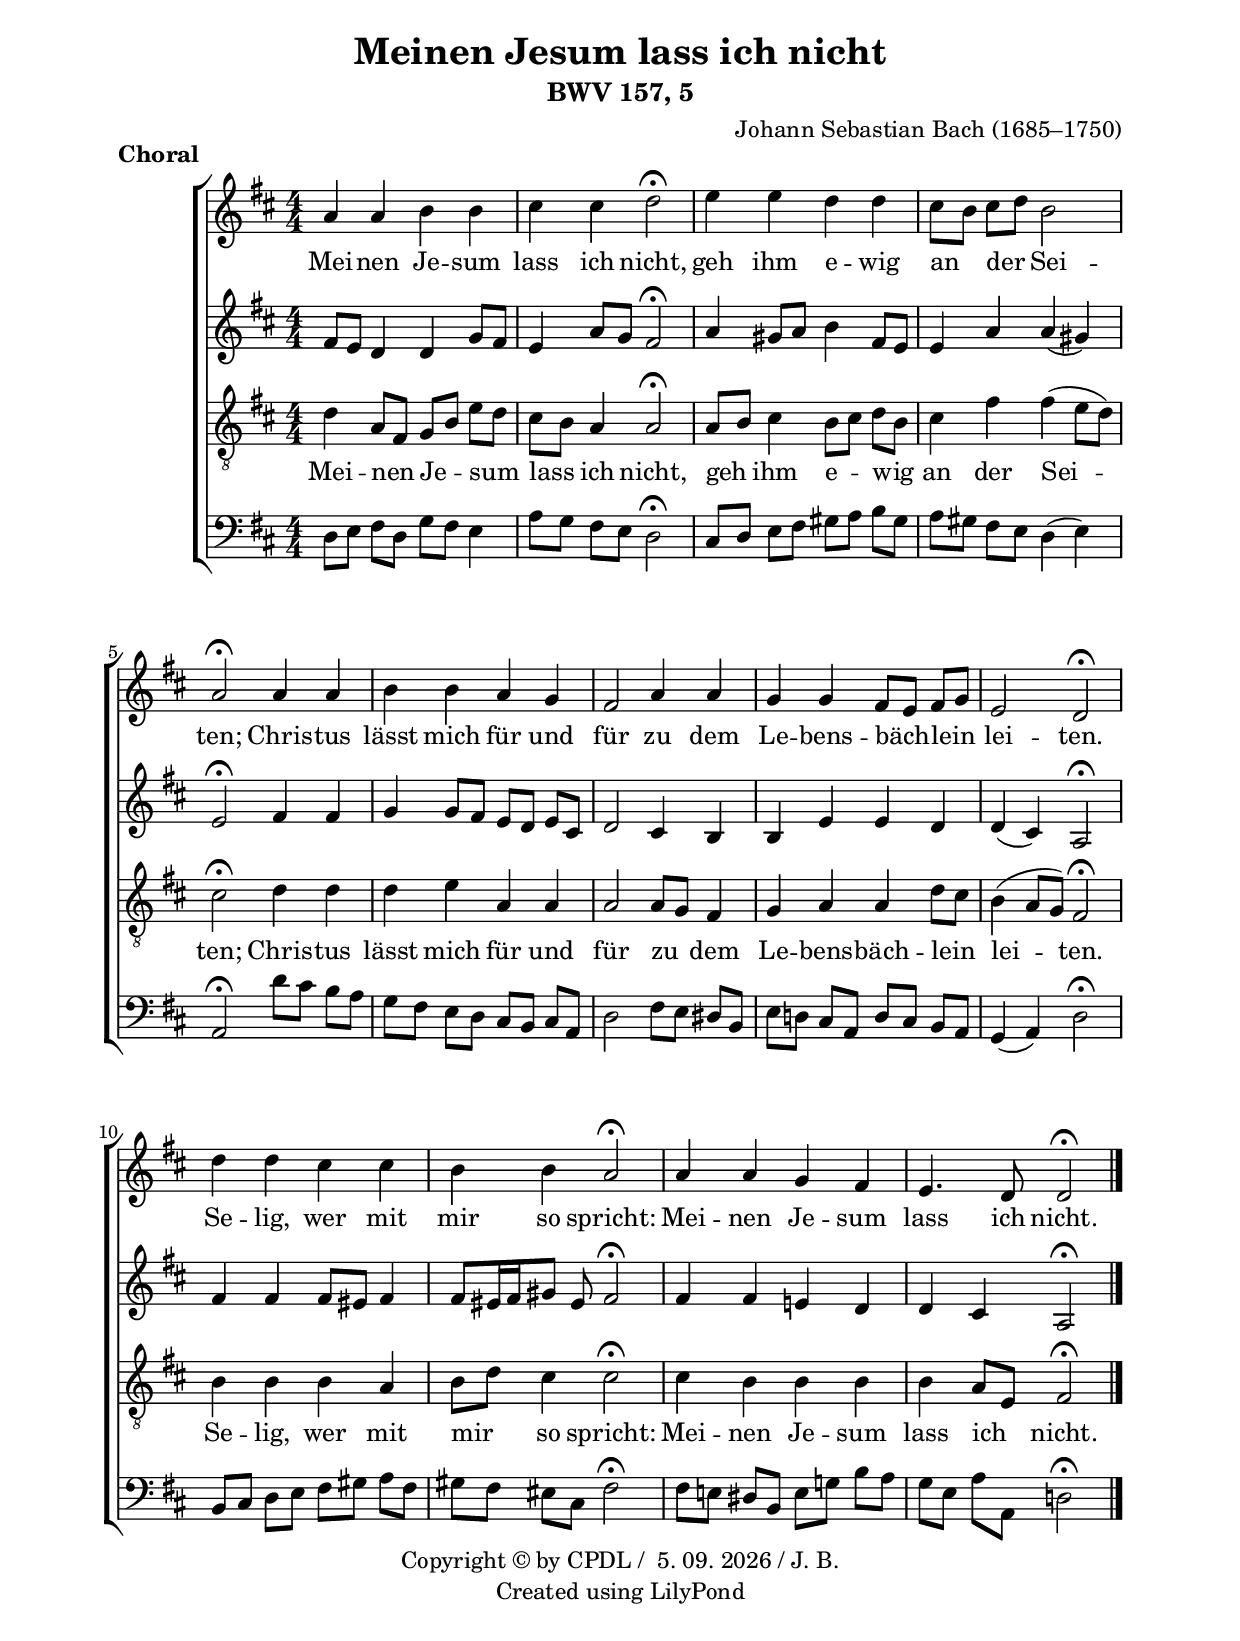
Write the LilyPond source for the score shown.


\version "2.19.36"
\language "deutsch"
date = #(strftime "%e. %m. %Y" (localtime (current-time)))


\header {
  encodingsoftware = "MuseScore 2.0.2"
  encodingdate = "2016-02-02"
  composer = "Johann Sebastian Bach (1685–1750)"
  title = "Meinen Jesum lass ich nicht"
  subtitle = "BWV 157, 5"
  piece = \markup \bold "Choral"
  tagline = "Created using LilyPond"
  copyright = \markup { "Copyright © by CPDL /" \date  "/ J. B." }
}

#(set-global-staff-size 20.0750126457)
\paper {
  ragged-last-bottom = ##f
  top-margin = 1.0\cm
  bottom-margin = 2.0\cm
  left-margin = 2\cm
  right-margin = 2\cm
}

global = {
  \key d \major \numericTimeSignature\time 4/4
  \autoBeamOff
}
verse = \lyricmode {
  Mei -- nen Je -- sum lass ich nicht,
  geh ihm e -- wig an der Sei -- ten;
  Chris -- tus lässt mich für und für
  zu dem Le -- bens -- bäch -- lein lei -- ten.
  Se -- lig, wer mit mir so spricht:
  Mei -- nen Je -- sum lass ich nicht.
}
SopranoMusic =  {
  \clef "treble"  \global | % 1
  a'4 a'4 h'4 h'4 | % 2
  cis''4 cis''4 d''2\fermata | % 3
  e''4 e''4 d''4 d''4 | % 4
  cis''8[ h'8] cis''8[ d''8] h'2  | % 5
  a'2\fermata a'4 a'4 | % 6
  h'4 h'4 a'4 g'4 | % 7
  fis'2 a'4 a'4 | % 8
  g'4 g'4 fis'8[ e'8] fis'8[ g'8] | % 9
  e'2 d'2\fermata  | \barNumberCheck #10
  d''4 d''4 cis''4 cis''4 | % 11
  h'4 h'4 a'2\fermata | % 12
  a'4 a'4 g'4 fis'4 | % 13
  e'4. d'8 d'2\fermata
}

AltoMusic =  {
  \clef "treble"  \global
  fis'8[ e'8]
  d'4 d'4 g'8[ fis'8] | % 2
  e'4 a'8[ g'8] fis'2\fermata | % 3
  a'4 gis'8[ a'8] h'4 fis'8[ e'8] | % 4
  e'4 a'4 a'4( gis'4)  | % 5
  e'2\fermata fis'4 fis'4 | % 6
  g'4 g'8[ fis'8] e'8[ d'8] e'8[ cis'8] | % 7
  d'2 cis'4 h4 | % 8
  h4 e'4 e'4 d'4 | % 9
  d'4( cis'4) a2\fermata  | \barNumberCheck #10
  fis'4 fis'4 fis'8[ eis'8] fis'4 | % 11
  fis'8[ eis'16 fis'16 gis'8] eis'8 fis'2\fermata | % 12
  fis'4 fis'4 e'4 d'4 | % 13
  d'4 cis'4 a2\fermata
}

TenoreMusic =  {
  \clef "G_8" \global d'4 a8[ fis8]
  g8[ h8] e'8[ d'8] | % 2
  cis'8[ h8] a4 a2\fermata | % 3
  a8[ h8] cis'4 h8[ cis'8] d'8[ h8] | % 4
  cis'4 fis'4 fis'4( e'8[ d'8])  | % 5
  cis'2\fermata d'4 d'4 | % 6
  d'4 e'4  a4 a4 | % 7
  a2 a8[ g8] fis4 | % 8
  g4 a4 a4 d'8[ cis'8] | % 9
  h4( a8[ g8]) fis2\fermata  | \barNumberCheck #10
  h4 h4 h4 a4 | % 11
  h8[ d'8] cis'4 cis'2\fermata | % 12
  cis'4 h4  h4 h4 | % 13
  h4 a8[ e8] fis2\fermata
  \bar "|."
}

BassoMusic =  {
  \clef "bass"  \global
  d8[ e8] fis8[ d8] g8[ fis8] e4 | % 2
  a8[ g8] fis8[ e8] d2\fermata | % 3
  cis8[ d8] e8[ fis8] gis8[ a8] h8[ gis8] | % 4
  a8[ gis8] fis8[ e8] d4( e4)  | % 5
  a,2\fermata d'8[ cis'8] h8[ a8] | % 6
  g8[ fis8] e8[ d8] cis8[ h,8] cis8[ a,8] | % 7
  d2 fis8[ e8] dis8[ h,8] | % 8
  e8[ d8] cis8[ a,8] d8[ cis8] h,8[ a,8] | % 9
  g,4( a,4) d2\fermata  | \barNumberCheck #10
  h,8[ cis8] d8[ e8] fis8[ gis8] a8[ fis8] | % 11
  gis8[ fis8] eis8[ cis8] fis2\fermata | % 12
  fis8[ e8] dis8[ h,8] e8[ g8] h8[ a8] | % 13
  g8[ e8] a8[ a,8] d2\fermata
}


% The score definition
\score {
  \new ChoirStaff <<
    \new Staff <<
  %    \set Staff.instrumentName = "Soprano"
  %    \set Staff.shortInstrumentName = "S"
      \context Staff <<
        \context Voice = "SopranoMusic" { \SopranoMusic }
      >>
    >>
    \new Lyrics \lyricsto "SopranoMusic" \verse

    \new Staff <<
  %    \set Staff.instrumentName = "Alto"
  %    \set Staff.shortInstrumentName = "A"
      \context Staff <<
        \context Voice = "AltoMusic" { \AltoMusic }
      >>
    >>
    %      \new Lyrics \lyricsto "AltoMusic" \verse
    \new Staff <<
 %     \set Staff.instrumentName = "Tenore"
  %    \set Staff.shortInstrumentName = "T"
      \context Staff <<
        \context Voice = "TenoreMusic" { \TenoreMusic }
      >>
    >>
    \new Lyrics \lyricsto "TenoreMusic" \verse
    \new Staff <<
  %    \set Staff.instrumentName = "Basso"
  %    \set Staff.shortInstrumentName = "B"
      \context Staff <<
        \context Voice = "BassoMusic" { \BassoMusic }
      >>
    >>
%    \new Lyrics \lyricsto "BassoMusic" \verse

  >>
  \layout {
    \context {
      \Staff
      \RemoveEmptyStaves
      \override VerticalAxisGroup #'remove-first = ##t
      \with \settingsFrom { \accidentalStyle modern }
    }
  }
  % To create MIDI output, uncomment the following line:
  %  \midi {}
}

